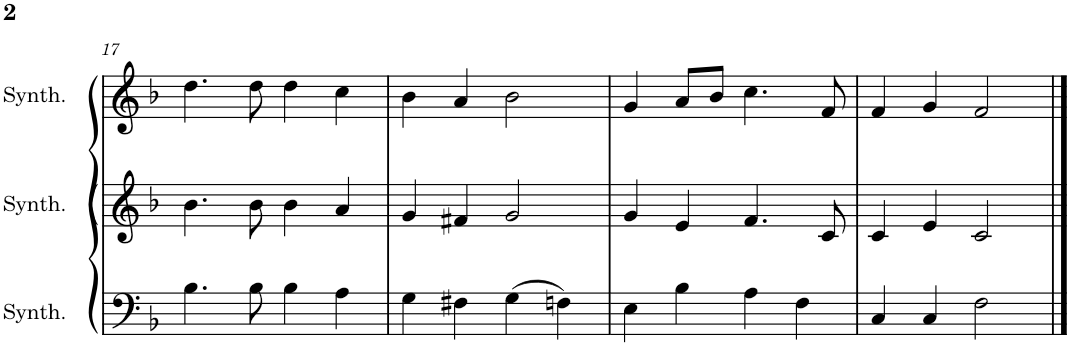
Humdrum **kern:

**kern	**kern	**kern
*part3	*part2	*part1
*staff3	*staff2	*staff1
*I"Square Synthesizer	*I"Square Synthesizer	*I"Square Synthesizer
*I'Synth.	*I'Synth.	*I'Synth.
!!LO:PB:g=z
*clefF4	*clefG2	*clefG2
*k[b-]	*k[b-]	*k[b-]
*M4/4	*M4/4	*M4/4
=17	=17	=17
4.B-\	4.b-\	4.dd\
8B-\	8b-\	8dd\
4B-\	4b-\	4dd\
4A\	4a/	4cc\
=18	=18	=18
4G\	4g/	4b-\
4F#X\	4f#X/	4a/
(4G\	2g/	2b-\
4Fn\)	.	.
=19	=19	=19
4E\	4g/	4g/
4B-\	4e/	8a/L
.	.	8b-/J
4A\	4.f/	4.cc\
4F\	.	.
.	8c/	8f/
=20	=20	=20
4C/	4c/	4f/
4C/	4e/	4g/
2F\	2c/	2f/
==	==	==
*-	*-	*-
